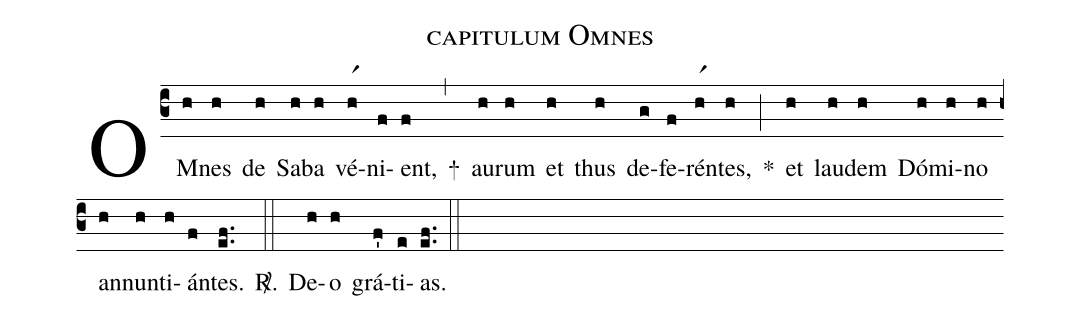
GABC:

name: capitulum Omnes;
%%
(c3)

OM(h)nes(h) de(h) Sa(h)ba(h) vé(hr1)ni(f)ent,(f) +(,)
au(h)rum(h) et(h) thus(h) de(g)fe(f)rén(hr1)tes,(h) *(;)
et(h) lau(h)dem(h) Dó(h)mi(h)no(h) an(h)nun(h)ti(h)án(f)tes.(e.f.) <sp>R/</sp>.(::)
De(h)o(h) grá(f')ti(e)as.(e.f.) (::)
